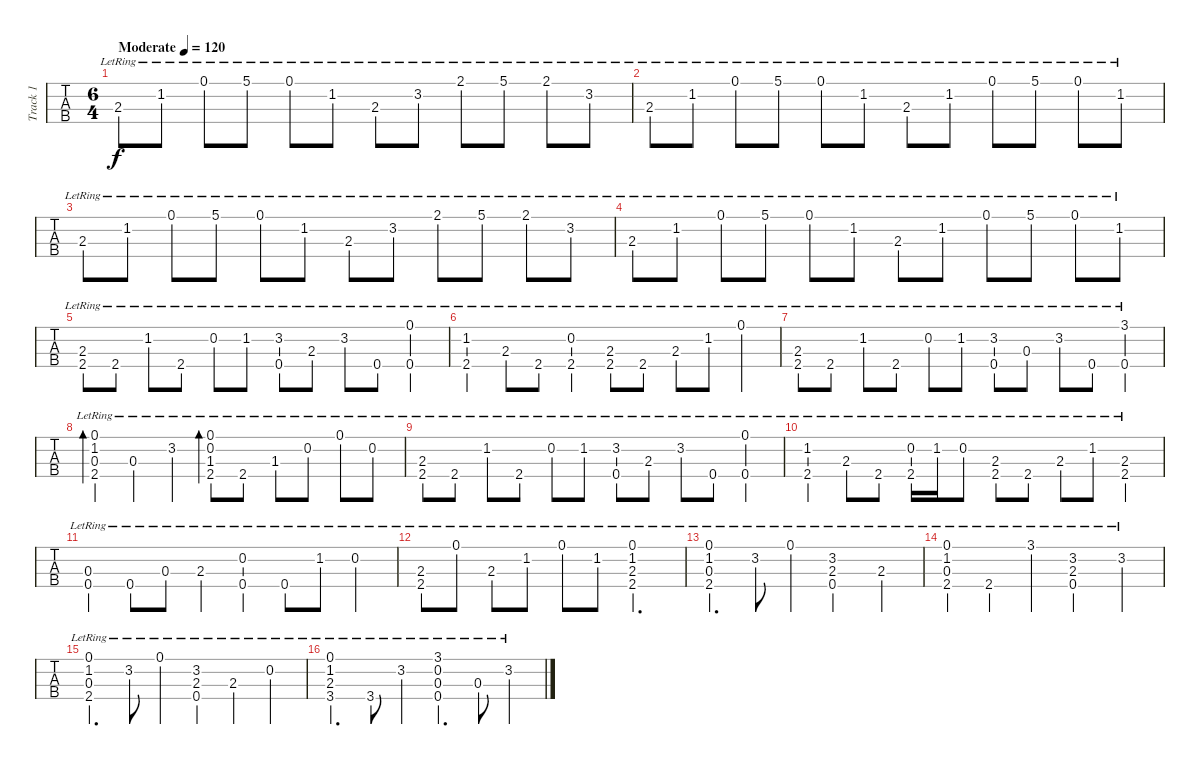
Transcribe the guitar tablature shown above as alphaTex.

\track ("Track 1" "Track 1") {instrument acousticguitarnylon}
\staff {tabs}
\tuning (A4 E4 C4 G4) {hide}
\ts (6 4)
\tempo (120 "Moderate")
\clef g2
\ks c
2.3{lr}.8{dy f instrument acousticguitarnylon} 1.2{lr}.8 0.1{lr}.8 5.1{lr}.8 0.1{lr}.8 1.2{lr}.8 2.3{lr}.8 3.2{lr}.8 2.1{lr}.8 5.1{lr}.8 2.1{lr}.8 3.2{lr}.8 |
2.3{lr}.8 1.2{lr}.8 0.1{lr}.8 5.1{lr}.8 0.1{lr}.8 1.2{lr}.8 2.3{lr}.8 1.2{lr}.8 0.1{lr}.8 5.1{lr}.8 0.1{lr}.8 1.2{lr}.8 |
2.3{lr}.8 1.2{lr}.8 0.1{lr}.8 5.1{lr}.8 0.1{lr}.8 1.2{lr}.8 2.3{lr}.8 3.2{lr}.8 2.1{lr}.8 5.1{lr}.8 2.1{lr}.8 3.2{lr}.8 |
2.3{lr}.8 1.2{lr}.8 0.1{lr}.8 5.1{lr}.8 0.1{lr}.8 1.2{lr}.8 2.3{lr}.8 1.2{lr}.8 0.1{lr}.8 5.1{lr}.8 0.1{lr}.8 1.2{lr}.8 |
(2.3{lr} 2.4{lr}).8 2.4{lr}.8 1.2{lr}.8 2.4{lr}.8 0.2{lr}.8 1.2{lr}.8 (3.2{lr} 0.4{lr}).8 2.3{lr}.8 3.2{lr}.8 0.4{lr}.8 (0.1{lr} 0.4{lr}).4 |
(1.2{lr} 2.4{lr}).4 2.3{lr}.8 2.4{lr}.8 (0.2{lr} 2.4{lr}).4 (2.3{lr} 2.4{lr}).8 2.4{lr}.8 2.3{lr}.8 1.2{lr}.8 0.1{lr}.4 |
(2.3{lr} 2.4{lr}).8 2.4{lr}.8 1.2{lr}.8 2.4{lr}.8 0.2{lr}.8 1.2{lr}.8 (3.2{lr} 0.4{lr}).8 0.3{lr}.8 3.2{lr}.8 0.4{lr}.8 (3.1{lr} 0.4{lr}).4 |
(0.1{lr} 1.2{lr} 0.3{lr} 2.4{lr}).4{bd 60} 0.3{lr}.4 3.2{lr}.4 (0.1{lr} 0.2{lr} 1.3{lr} 2.4{lr}).8{bd 60} 2.4{lr}.8 1.3{lr}.8 0.2{lr}.8 0.1{lr}.8 0.2{lr}.8 |
(2.3{lr} 2.4{lr}).8 2.4{lr}.8 1.2{lr}.8 2.4{lr}.8 0.2{lr}.8 1.2{lr}.8 (3.2{lr} 0.4{lr}).8 2.3{lr}.8 3.2{lr}.8 0.4{lr}.8 (0.1{lr} 0.4{lr}).4 |
(1.2{lr} 2.4{lr}).4 2.3{lr}.8 2.4{lr}.8 (0.2{lr} 2.4{lr}).16 1.2{lr}.16 0.2{lr}.8 (2.3{lr} 2.4{lr}).8 2.4{lr}.8 2.3{lr}.8 1.2{lr}.8 (2.3{lr} 2.4{lr}).4 |
(0.3{lr} 0.4{lr}).4 0.4{lr}.8 0.3{lr}.8 2.3{lr}.4 (0.2{lr} 0.4{lr}).4 0.4{lr}.8 1.2{lr}.8 0.2{lr}.4 |
(2.3{lr} 2.4{lr}).8 0.1{lr}.8 2.3{lr}.8 1.2{lr}.8 0.1{lr}.8 1.2{lr}.8 (0.1{lr} 1.2{lr} 2.3{lr} 2.4{lr}).2{d} |
(0.1{lr} 1.2{lr} 0.3{lr} 2.4{lr}).4{d} 3.2{lr}.8 0.1{lr}.4 (3.2{lr} 2.3{lr} 0.4{lr}).2 2.3{lr}.4 |
(0.1{lr} 1.2{lr} 0.3{lr} 2.4{lr}).4 2.4{lr}.4 3.1{lr}.4 (3.2{lr} 2.3{lr} 0.4{lr}).2 3.2{lr}.4 |
(0.1{lr} 1.2{lr} 0.3{lr} 2.4{lr}).4{d} 3.2{lr}.8 0.1{lr}.4 (3.2{lr} 2.3{lr} 0.4{lr}).4 2.3{lr}.4 0.2{lr}.4 |
(0.1{lr} 1.2{lr} 2.3{lr} 3.4{lr}).4{d} 3.4{lr}.8 3.2{lr}.4 (3.1{lr} 0.2{lr} 0.3{lr} 0.4{lr}).4{d} 0.3{lr}.8 3.2{lr}.4
